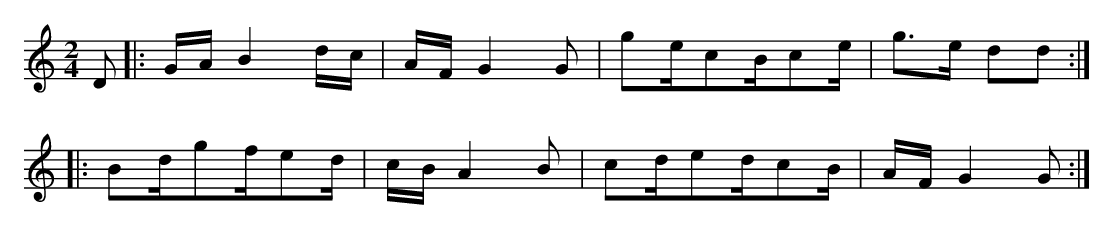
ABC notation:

X:1
M:2/4
L:1/8
K:C
D |: G/A/ B2 d/c/ | A/F/ G2 G | ge/cB/ce/ | g>e dd :|
|: Bd/gf/ed/  | c/B/ A2 B | cd/ed/cB/ | A/F/ G2 G :|
